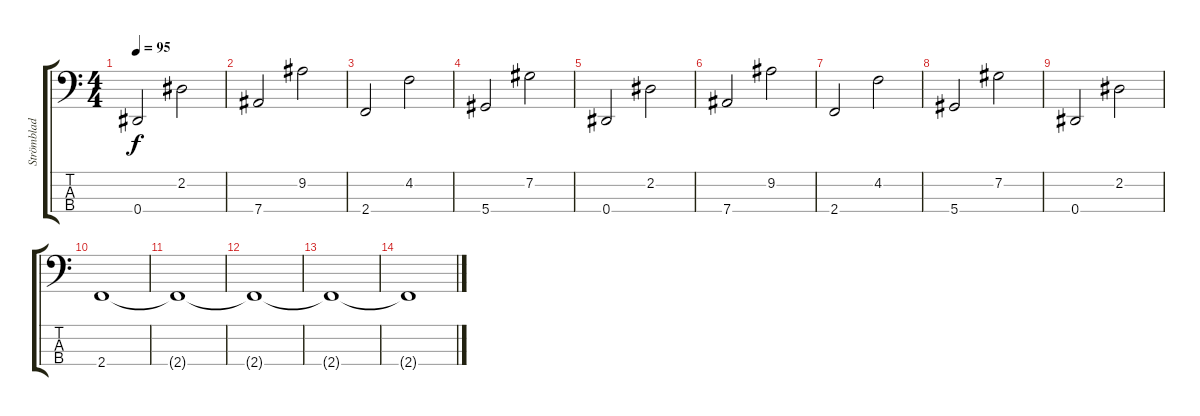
\track ("Strömblad" "Strömblad") {instrument electricbassfinger}
\staff {score tabs}
\tuning (Gb2 Db2 Ab1 Eb1) {hide}
\ts (4 4)
\tempo 95
\clef f4
\ks c
0.4.2{dy f} 2.2.2 |
7.4.2 9.2.2 |
2.4.2 4.2.2 |
5.4.2 7.2.2 |
0.4.2 2.2.2 |
7.4.2 9.2.2 |
2.4.2 4.2.2 |
5.4.2 7.2.2 |
0.4.2 2.2.2 |
2.4.1 |
2.4{t}.1 |
2.4{t}.1 |
2.4{t}.1 |
2.4{t}.1
